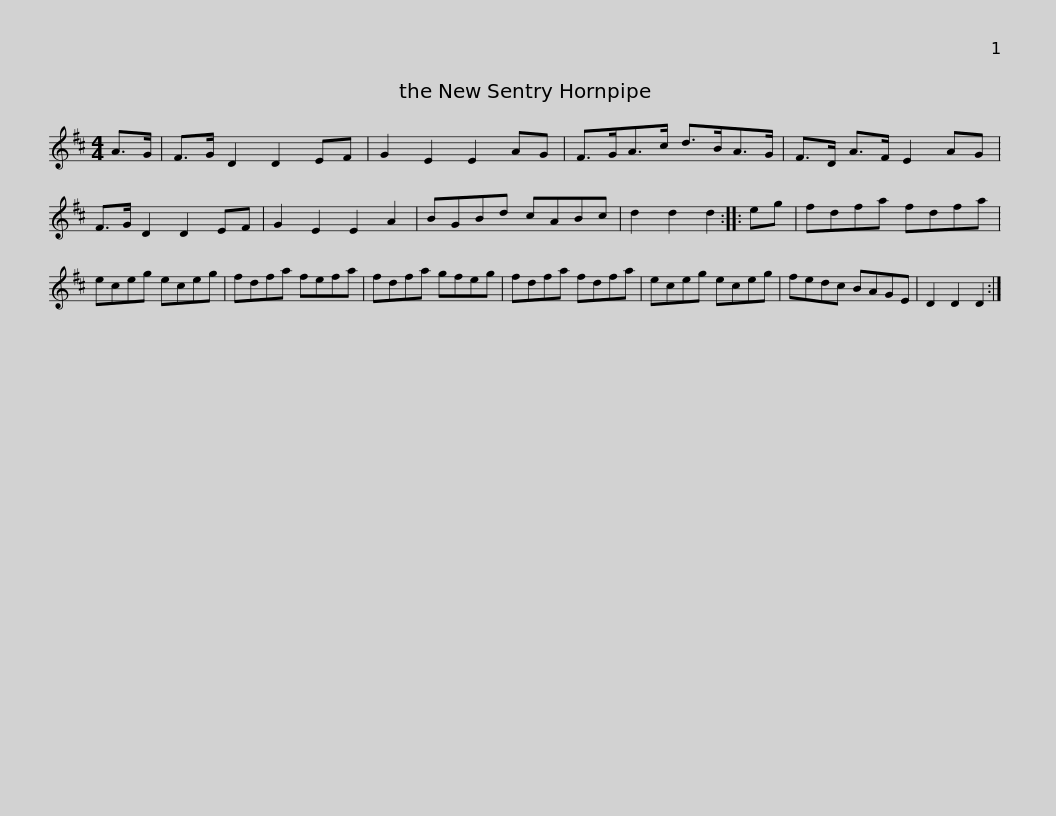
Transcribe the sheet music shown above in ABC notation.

X:1
L:1/8
M:4/4
I:linebreak $
K:D
V:1 treble
V:1
 A>G | F>G D2 D2 EF | G2 E2 E2 AG | F>GA>c d>BA>G | F>D A>F E2 AG | %5
 F>G D2 D2 EF | G2 E2 E2 A2 |$ BGBd cABc | d2 d2 d2 :: eg | %10
 fdfa fdfa | eceg eceg | fdfa fefa |$ fdfa gfeg | fdfa fdfa | %15
 eceg eceg | fedc BAGE | D2 D2 D2 :| %18
